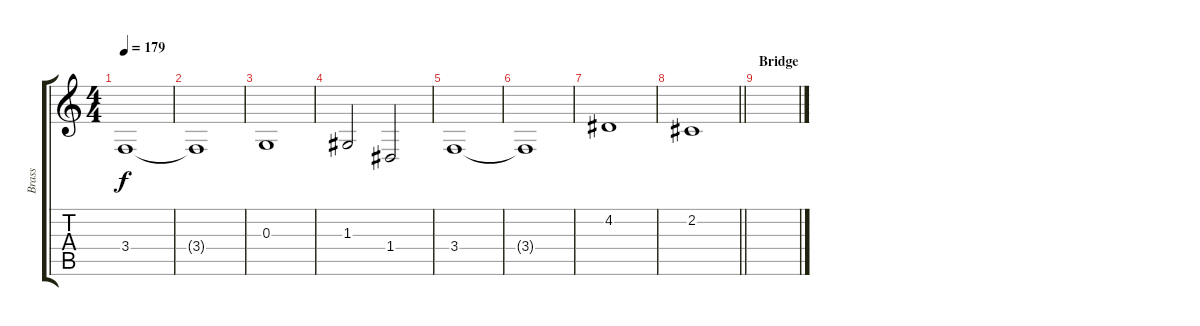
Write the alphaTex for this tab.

\track ("Brass" "Brass") {instrument frenchhorn}
\staff {score tabs}
\tuning (E4 B3 G3 D3 A2 E2) {hide}
\ts (4 4)
\tempo 179
\clef g2
\ks c
3.4.1{dy f} |
3.4{t}.1 |
0.3.1 |
1.3.2 1.4.2 |
3.4.1 |
3.4{t}.1 |
4.2.1 |
\barLineRight lightlight
2.2.1 |
\section ("" "Bridge")
